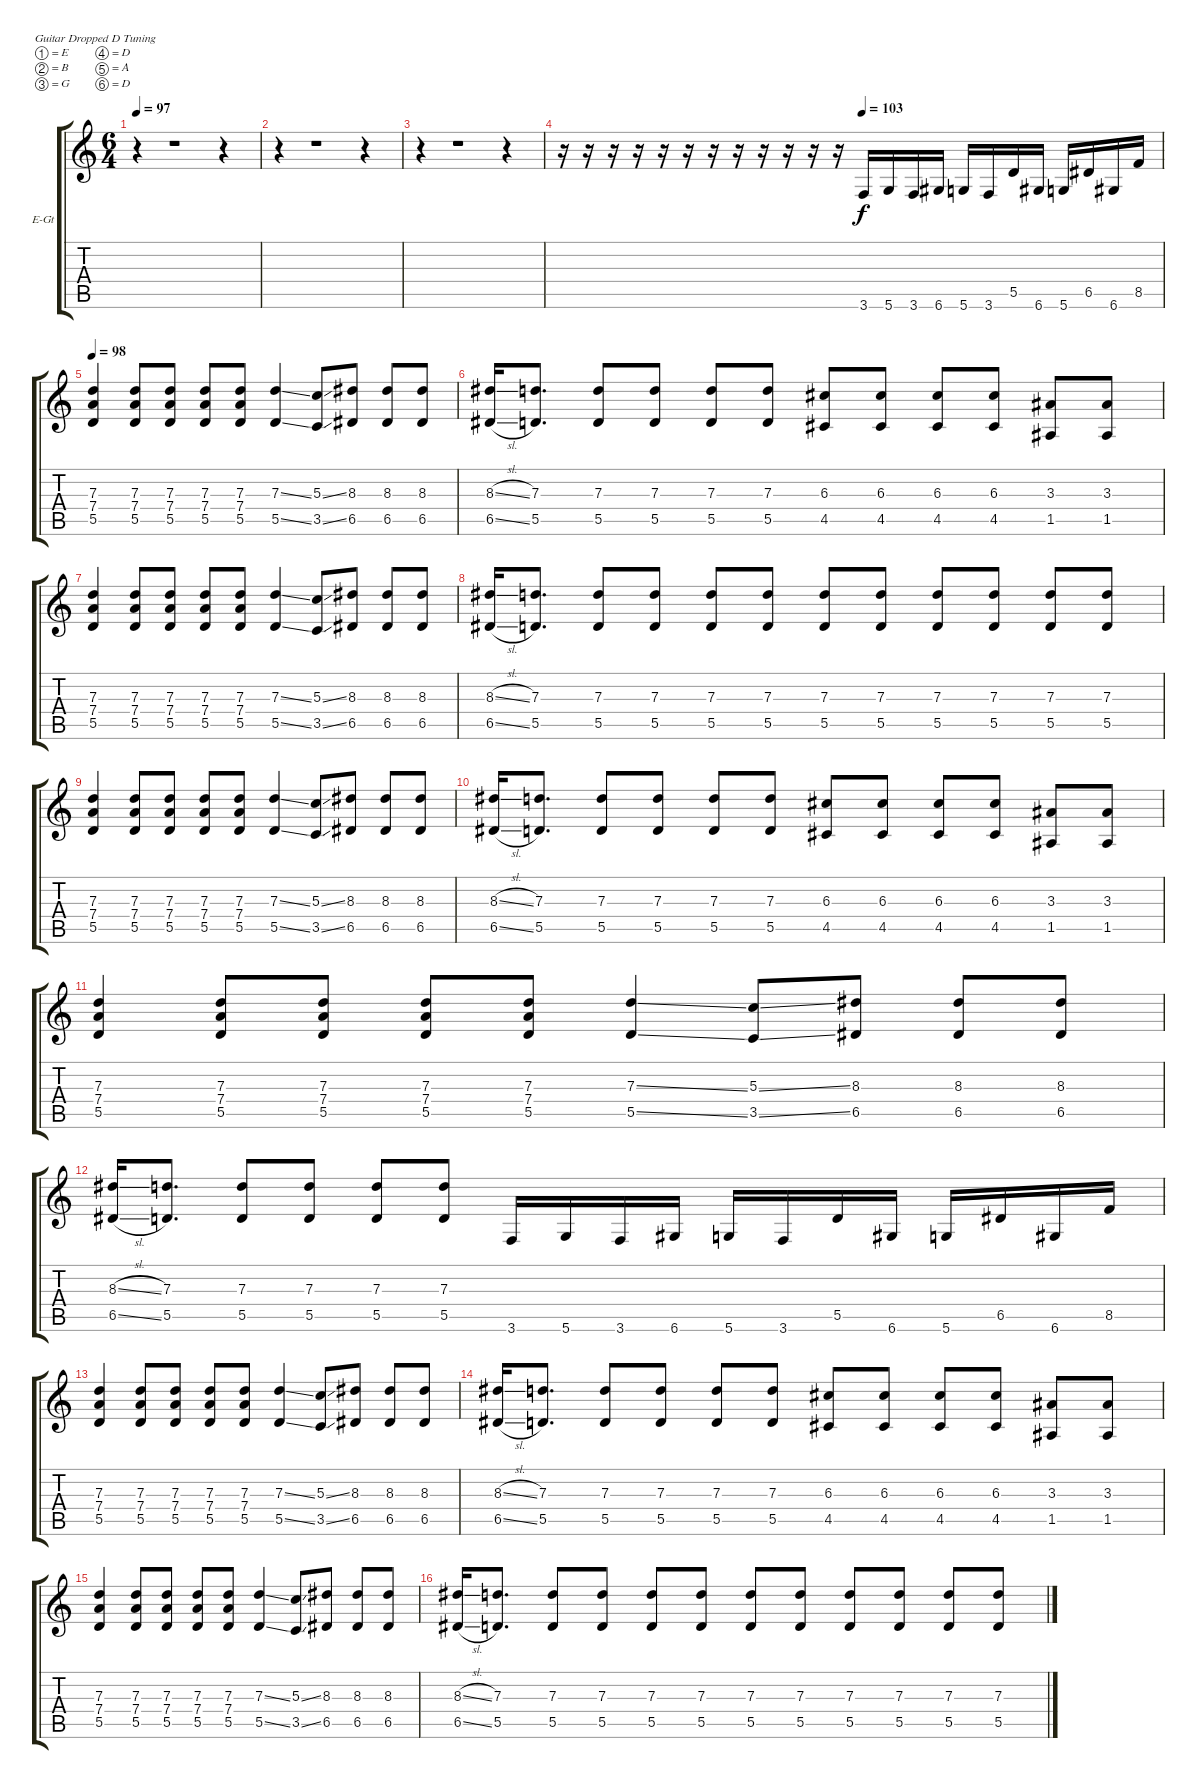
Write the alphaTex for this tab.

\bracketExtendMode groupsimilarinstruments
\firstSystemTrackNameOrientation horizontal
\otherSystemsTrackNameOrientation horizontal
\track ("Guitar" "E-Gt") {instrument overdrivenguitar}
\staff {score tabs}
\tuning (E4 B3 G3 D3 A2 D2)
\ts (6 4)
\tempo 97
\clef g2
\ks c
r.4{dy f} r.1 r.4 |
r.4 r.1 r.4 |
r.4 r.1 r.4 |
\tempo (103 0.5)
r.16 r.16 r.16 r.16 r.16 r.16 r.16 r.16 r.16 r.16 r.16 r.16 3.6.16 5.6.16 3.6.16 6.6.16 5.6.16 3.6.16 5.5.16 6.6.16 5.6.16 6.5.16 6.6.16 8.5.16 |
\tempo 98
(7.3 7.4 5.5).4 (7.3 7.4 5.5).8 (7.3 7.4 5.5).8 (7.3 7.4 5.5).8 (7.3 7.4 5.5).8 (7.3{ss} 5.5{ss}).4 (5.3{ss} 3.5{ss}).8 (8.3 6.5).8 (8.3 6.5).8 (8.3 6.5).8 |
(8.3{sl} 6.5{sl}).16 (7.3 5.5).8{d} (7.3 5.5).8 (7.3 5.5).8 (7.3 5.5).8 (7.3 5.5).8 (6.3 4.5).8 (6.3 4.5).8 (6.3 4.5).8 (6.3 4.5).8 (3.3 1.5).8 (3.3 1.5).8 |
(7.3 7.4 5.5).4 (7.3 7.4 5.5).8 (7.3 7.4 5.5).8 (7.3 7.4 5.5).8 (7.3 7.4 5.5).8 (7.3{ss} 5.5{ss}).4 (5.3{ss} 3.5{ss}).8 (8.3 6.5).8 (8.3 6.5).8 (8.3 6.5).8 |
(8.3{sl} 6.5{sl}).16 (7.3 5.5).8{d} (7.3 5.5).8 (7.3 5.5).8 (7.3 5.5).8 (7.3 5.5).8 (7.3 5.5).8 (7.3 5.5).8 (7.3 5.5).8 (7.3 5.5).8 (7.3 5.5).8 (7.3 5.5).8 |
(7.3 7.4 5.5).4 (7.3 7.4 5.5).8 (7.3 7.4 5.5).8 (7.3 7.4 5.5).8 (7.3 7.4 5.5).8 (7.3{ss} 5.5{ss}).4 (5.3{ss} 3.5{ss}).8 (8.3 6.5).8 (8.3 6.5).8 (8.3 6.5).8 |
(8.3{sl} 6.5{sl}).16 (7.3 5.5).8{d} (7.3 5.5).8 (7.3 5.5).8 (7.3 5.5).8 (7.3 5.5).8 (6.3 4.5).8 (6.3 4.5).8 (6.3 4.5).8 (6.3 4.5).8 (3.3 1.5).8 (3.3 1.5).8 |
(7.3 7.4 5.5).4 (7.3 7.4 5.5).8 (7.3 7.4 5.5).8 (7.3 7.4 5.5).8 (7.3 7.4 5.5).8 (7.3{ss} 5.5{ss}).4 (5.3{ss} 3.5{ss}).8 (8.3 6.5).8 (8.3 6.5).8 (8.3 6.5).8 |
(8.3{sl} 6.5{sl}).16 (7.3 5.5).8{d} (7.3 5.5).8 (7.3 5.5).8 (7.3 5.5).8 (7.3 5.5).8 3.6.16 5.6.16 3.6.16 6.6.16 5.6.16 3.6.16 5.5.16 6.6.16 5.6.16 6.5.16 6.6.16 8.5.16 |
(7.3 7.4 5.5).4 (7.3 7.4 5.5).8 (7.3 7.4 5.5).8 (7.3 7.4 5.5).8 (7.3 7.4 5.5).8 (7.3{ss} 5.5{ss}).4 (5.3{ss} 3.5{ss}).8 (8.3 6.5).8 (8.3 6.5).8 (8.3 6.5).8 |
(8.3{sl} 6.5{sl}).16 (7.3 5.5).8{d} (7.3 5.5).8 (7.3 5.5).8 (7.3 5.5).8 (7.3 5.5).8 (6.3 4.5).8 (6.3 4.5).8 (6.3 4.5).8 (6.3 4.5).8 (3.3 1.5).8 (3.3 1.5).8 |
(7.3 7.4 5.5).4 (7.3 7.4 5.5).8 (7.3 7.4 5.5).8 (7.3 7.4 5.5).8 (7.3 7.4 5.5).8 (7.3{ss} 5.5{ss}).4 (5.3{ss} 3.5{ss}).8 (8.3 6.5).8 (8.3 6.5).8 (8.3 6.5).8 |
(8.3{sl} 6.5{sl}).16 (7.3 5.5).8{d} (7.3 5.5).8 (7.3 5.5).8 (7.3 5.5).8 (7.3 5.5).8 (7.3 5.5).8 (7.3 5.5).8 (7.3 5.5).8 (7.3 5.5).8 (7.3 5.5).8 (7.3 5.5).8
